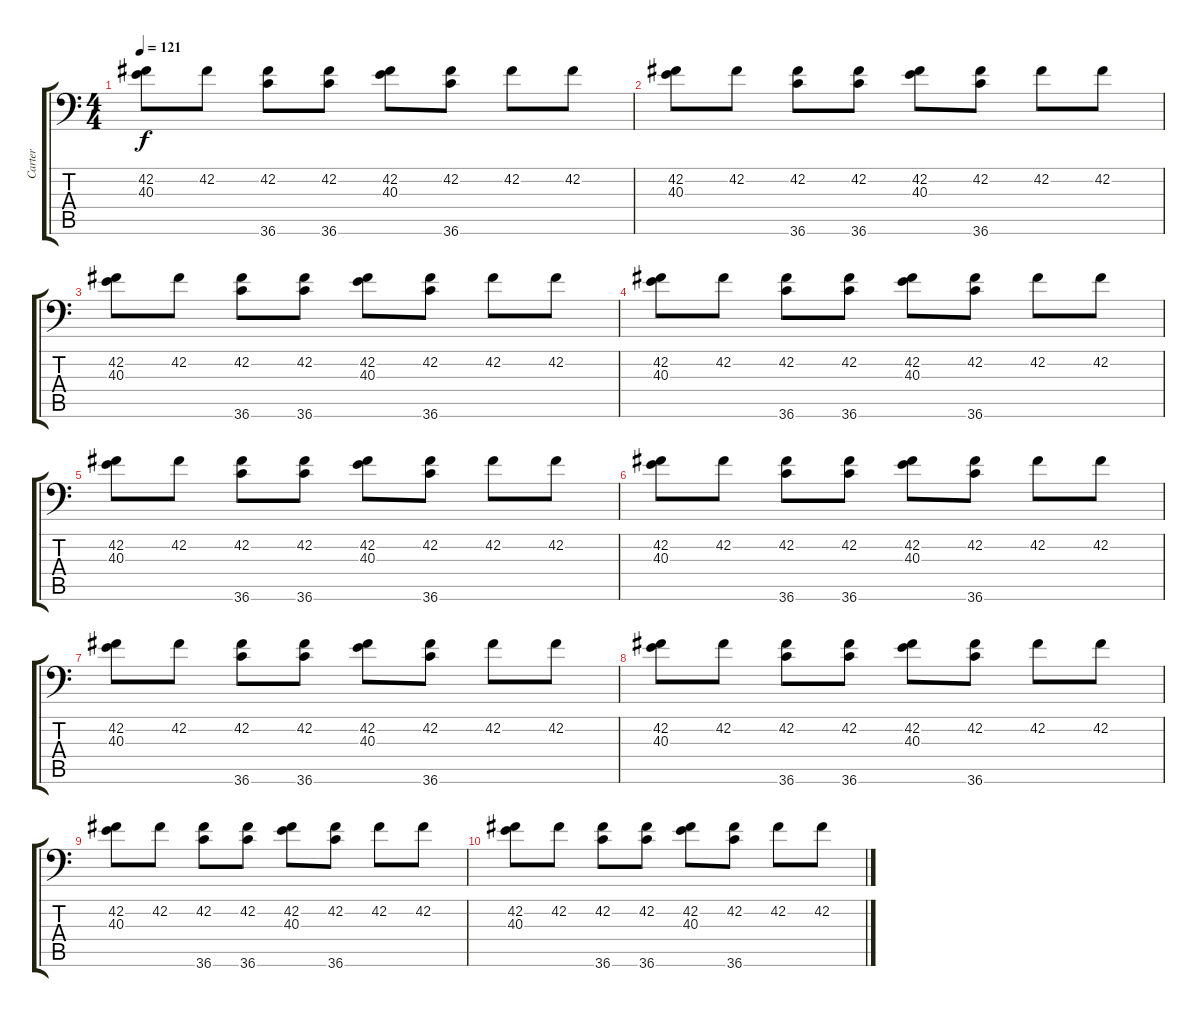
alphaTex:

\track ("Carter" "Carter") {instrument acousticgrandpiano}
\staff {score tabs}
\tuning (C-1 C-1 C-1 C-1 C-1 C-1) {hide}
\ts (4 4)
\tempo 121
\clef f4
\ks c
(42.2 40.3).8{dy f} 42.2.8 (42.2 36.6).8 (42.2 36.6).8 (42.2 40.3).8 (42.2 36.6).8 42.2.8 42.2.8 |
(42.2 40.3).8 42.2.8 (42.2 36.6).8 (42.2 36.6).8 (42.2 40.3).8 (42.2 36.6).8 42.2.8 42.2.8 |
(42.2 40.3).8 42.2.8 (42.2 36.6).8 (42.2 36.6).8 (42.2 40.3).8 (42.2 36.6).8 42.2.8 42.2.8 |
(42.2 40.3).8 42.2.8 (42.2 36.6).8 (42.2 36.6).8 (42.2 40.3).8 (42.2 36.6).8 42.2.8 42.2.8 |
(42.2 40.3).8 42.2.8 (42.2 36.6).8 (42.2 36.6).8 (42.2 40.3).8 (42.2 36.6).8 42.2.8 42.2.8 |
(42.2 40.3).8 42.2.8 (42.2 36.6).8 (42.2 36.6).8 (42.2 40.3).8 (42.2 36.6).8 42.2.8 42.2.8 |
(42.2 40.3).8 42.2.8 (42.2 36.6).8 (42.2 36.6).8 (42.2 40.3).8 (42.2 36.6).8 42.2.8 42.2.8 |
(42.2 40.3).8 42.2.8 (42.2 36.6).8 (42.2 36.6).8 (42.2 40.3).8 (42.2 36.6).8 42.2.8 42.2.8 |
(42.2 40.3).8 42.2.8 (42.2 36.6).8 (42.2 36.6).8 (42.2 40.3).8 (42.2 36.6).8 42.2.8 42.2.8 |
(42.2 40.3).8 42.2.8 (42.2 36.6).8 (42.2 36.6).8 (42.2 40.3).8 (42.2 36.6).8 42.2.8 42.2.8
